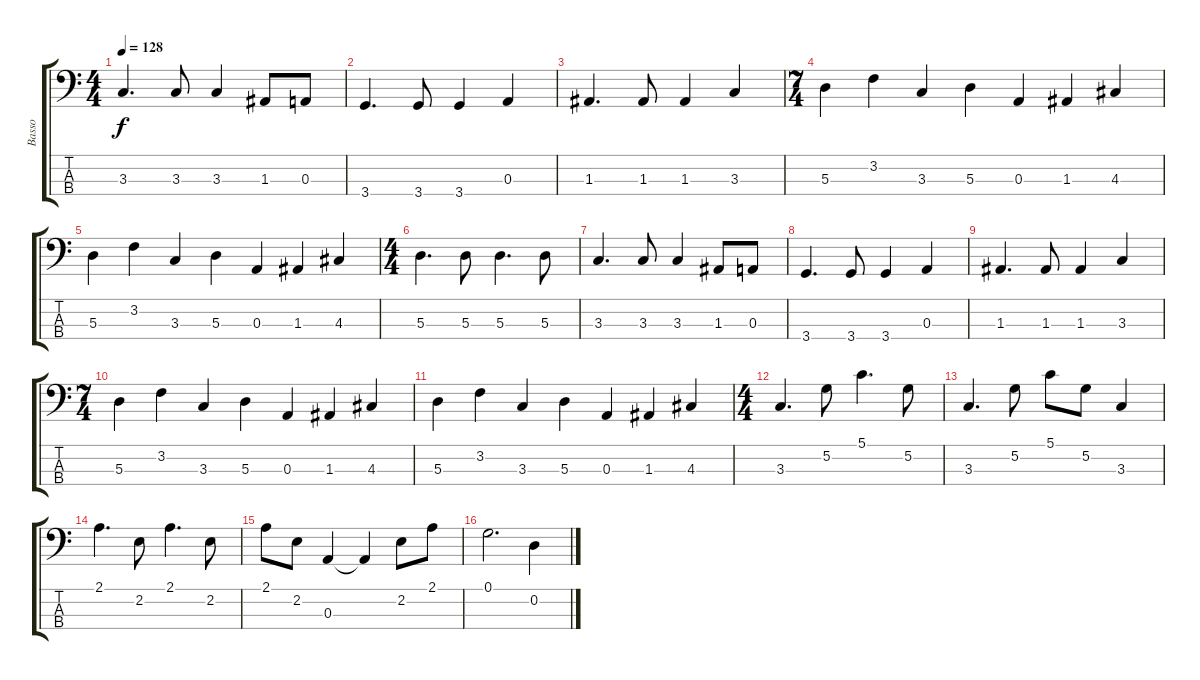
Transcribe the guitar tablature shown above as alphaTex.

\track ("Basso" "Basso") {instrument electricbassfinger}
\staff {score tabs}
\tuning (G2 D2 A1 E1) {hide}
\ts (4 4)
\tempo 128
\clef f4
\ks c
3.3.4{d dy f} 3.3.8 3.3.4 1.3.8 0.3.8 |
3.4.4{d} 3.4.8 3.4.4 0.3.4 |
1.3.4{d} 1.3.8 1.3.4 3.3.4 |
\ts (7 4)
5.3.4 3.2.4 3.3.4 5.3.4 0.3.4 1.3.4 4.3.4 |
5.3.4 3.2.4 3.3.4 5.3.4 0.3.4 1.3.4 4.3.4 |
\ts (4 4)
5.3.4{d} 5.3.8 5.3.4{d} 5.3.8 |
3.3.4{d} 3.3.8 3.3.4 1.3.8 0.3.8 |
3.4.4{d} 3.4.8 3.4.4 0.3.4 |
1.3.4{d} 1.3.8 1.3.4 3.3.4 |
\ts (7 4)
5.3.4 3.2.4 3.3.4 5.3.4 0.3.4 1.3.4 4.3.4 |
5.3.4 3.2.4 3.3.4 5.3.4 0.3.4 1.3.4 4.3.4 |
\ts (4 4)
3.3.4{d} 5.2.8 5.1.4{d} 5.2.8 |
3.3.4{d} 5.2.8 5.1.8 5.2.8 3.3.4 |
2.1.4{d} 2.2.8 2.1.4{d} 2.2.8 |
2.1.8 2.2.8 0.3.4 0.3{t}.4 2.2.8 2.1.8 |
0.1.2{d} 0.2.4
